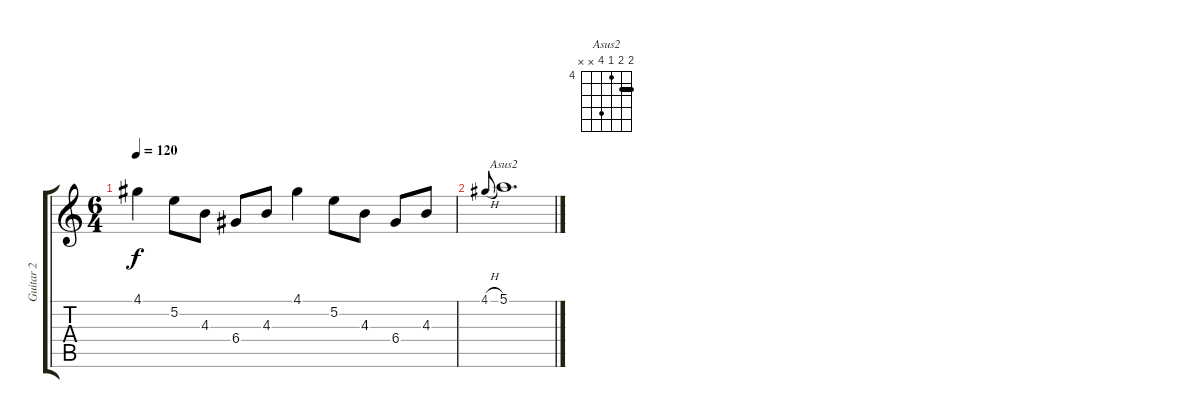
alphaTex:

\track ("Guitar 2" "Guitar 2") {instrument electricguitarjazz}
\staff {score tabs}
\tuning (E4 B3 G3 D3 A2 E2) {hide}
\chord ("Asus2" 5 5 4 7 x x) {firstfret 4 barre 5}
\ts (6 4)
\tempo 120
\clef g2
\ks c
4.1.4{dy f} 5.2.8 4.3.8 6.4.8 4.3.8 4.1.4 5.2.8 4.3.8 6.4.8 4.3.8 |
4.1{h}.8{gr onbeat} 5.1.1{d ch "Asus2"}
